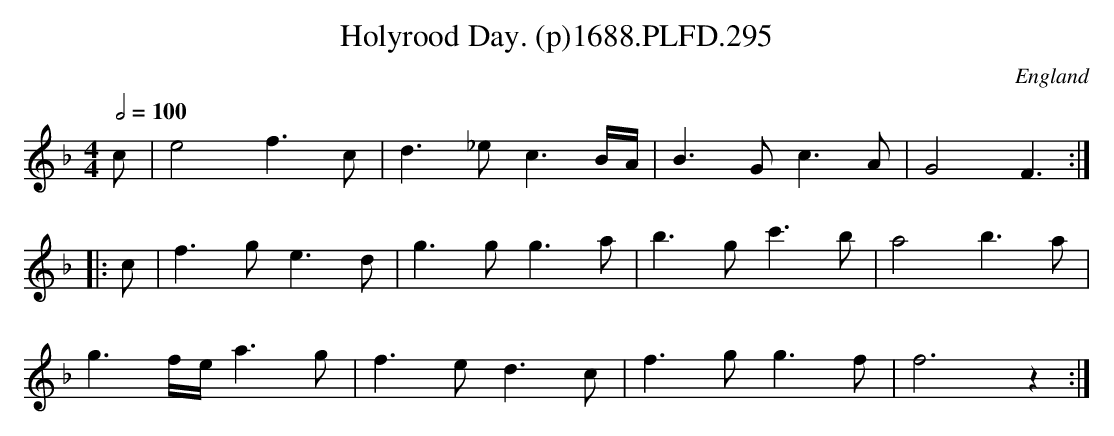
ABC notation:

X:1
T:Holyrood Day. (p)1688.PLFD.295
M:4/4
L:1/8
Q:1/2=100
O:England
K:F
c|e4f3c|d3_ec3B/A/|B3Gc3A|G4F3:|
|:c|f3ge3d|g3gg3a|b3gc'3b|a4b3a|
g3f/e/a3g|f3ed3c|f3gg3f|f6z2:|
